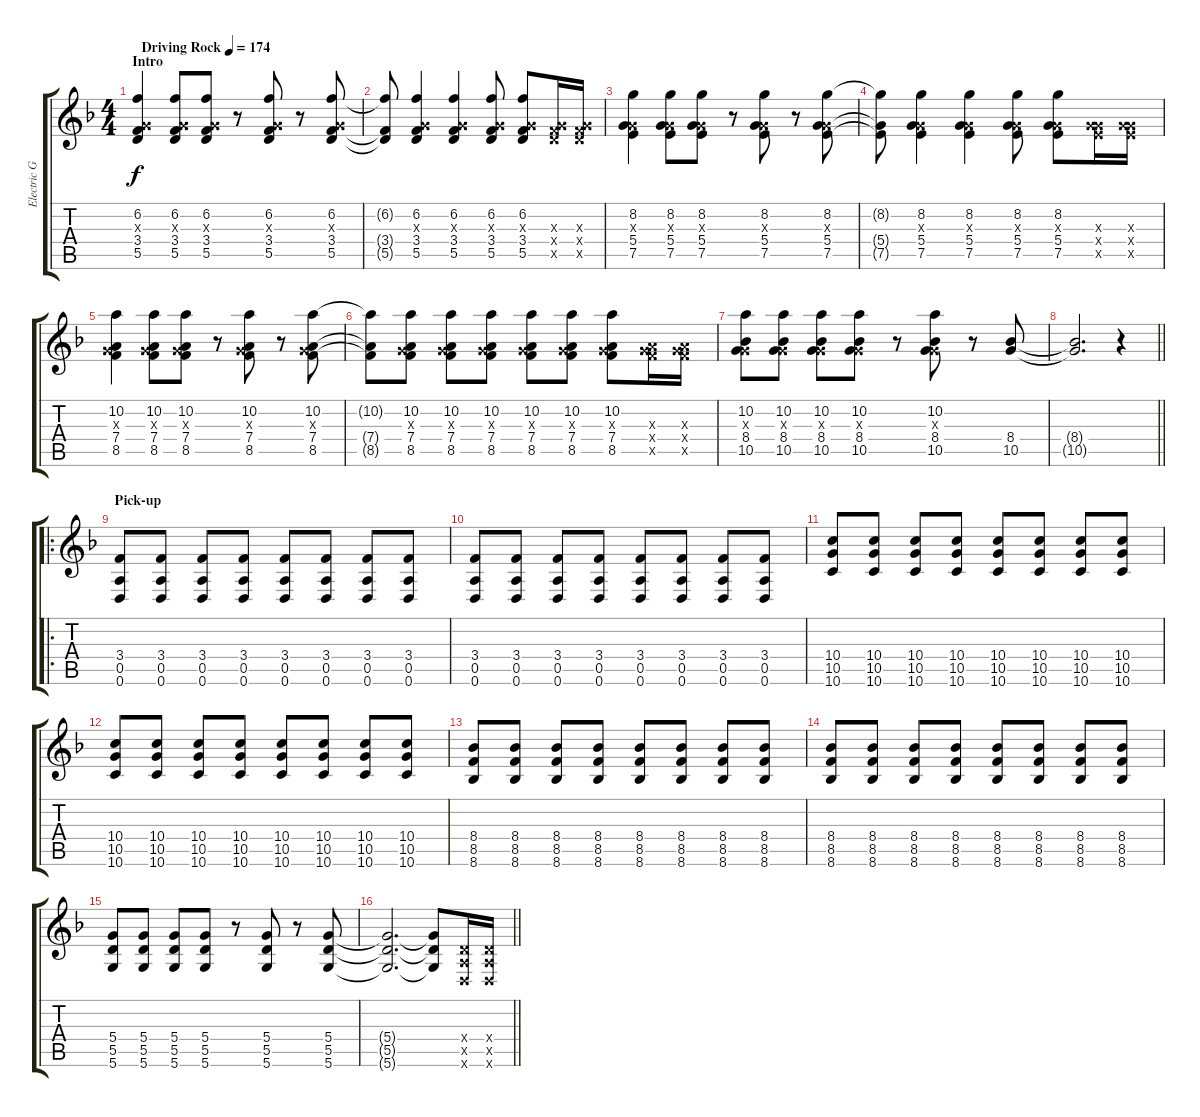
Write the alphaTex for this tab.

\track ("Electric Guitar 1" "Electric G") {instrument distortionguitar}
\staff {score tabs}
\tuning (E4 B3 G3 D3 A2 D2) {hide}
\ts (4 4)
\section ("" "Intro")
\tempo (174 "Driving Rock")
\clef g2
\ks dminor
(6.2 0.3{x} 3.4 5.5).4{dy f volume 11 balance 13 instrument electricguitarjazz} (6.2 0.3{x} 3.4 5.5).8 (6.2 0.3{x} 3.4 5.5).8 r.8 (6.2 0.3{x} 3.4 5.5).8 r.8 (6.2 0.3{x} 3.4 5.5).8 |
(6.2{t} 3.4{t} 5.5{t}).8 (6.2 0.3{x} 3.4 5.5).4 (6.2 0.3{x} 3.4 5.5).4 (6.2 0.3{x} 3.4 5.5).8 (6.2 0.3{x} 3.4 5.5).8 (0.3{x} 3.4{x} 5.5{x}).16 (0.3{x} 3.4{x} 5.5{x}).16 |
(8.2 0.3{x} 5.4 7.5).4 (8.2 0.3{x} 5.4 7.5).8 (8.2 0.3{x} 5.4 7.5).8 r.8 (8.2 0.3{x} 5.4 7.5).8 r.8 (8.2 0.3{x} 5.4 7.5).8 |
(8.2{t} 5.4{t} 7.5{t}).8 (8.2 0.3{x} 5.4 7.5).4 (8.2 0.3{x} 5.4 7.5).4 (8.2 0.3{x} 5.4 7.5).8 (8.2 0.3{x} 5.4 7.5).8 (0.3{x} 5.4{x} 7.5{x}).16 (0.3{x} 5.4{x} 7.5{x}).16 |
(10.2 0.3{x} 7.4 8.5).4 (10.2 0.3{x} 7.4 8.5).8 (10.2 0.3{x} 7.4 8.5).8 r.8 (10.2 0.3{x} 7.4 8.5).8 r.8 (10.2 0.3{x} 7.4 8.5).8 |
(10.2{t} 7.4{t} 8.5{t}).8 (10.2 0.3{x} 7.4 8.5).8 (10.2 0.3{x} 7.4 8.5).8 (10.2 0.3{x} 7.4 8.5).8 (10.2 0.3{x} 7.4 8.5).8 (10.2 0.3{x} 7.4 8.5).8 (10.2 0.3{x} 7.4 8.5).8 (0.3{x} 7.4{x} 8.5{x}).16 (0.3{x} 7.4{x} 8.5{x}).16 |
(10.2 0.3{x} 8.4 10.5).8 (10.2 0.3{x} 8.4 10.5).8 (10.2 0.3{x} 8.4 10.5).8 (10.2 0.3{x} 8.4 10.5).8 r.8 (10.2 0.3{x} 8.4 10.5).8 r.8 (8.4 10.5).8 |
\barLineRight lightlight
(8.4{t} 10.5{t}).2{d} r.4 |
\ro
\section ("" "Pick-up")
(3.4 0.5 0.6).8{volume 14 balance 0 instrument distortionguitar} (3.4 0.5 0.6).8 (3.4 0.5 0.6).8 (3.4 0.5 0.6).8 (3.4 0.5 0.6).8 (3.4 0.5 0.6).8 (3.4 0.5 0.6).8 (3.4 0.5 0.6).8 |
(3.4 0.5 0.6).8 (3.4 0.5 0.6).8 (3.4 0.5 0.6).8 (3.4 0.5 0.6).8 (3.4 0.5 0.6).8 (3.4 0.5 0.6).8 (3.4 0.5 0.6).8 (3.4 0.5 0.6).8 |
(10.4 10.5 10.6).8 (10.4 10.5 10.6).8 (10.4 10.5 10.6).8 (10.4 10.5 10.6).8 (10.4 10.5 10.6).8 (10.4 10.5 10.6).8 (10.4 10.5 10.6).8 (10.4 10.5 10.6).8 |
(10.4 10.5 10.6).8 (10.4 10.5 10.6).8 (10.4 10.5 10.6).8 (10.4 10.5 10.6).8 (10.4 10.5 10.6).8 (10.4 10.5 10.6).8 (10.4 10.5 10.6).8 (10.4 10.5 10.6).8 |
(8.4 8.5 8.6).8 (8.4 8.5 8.6).8 (8.4 8.5 8.6).8 (8.4 8.5 8.6).8 (8.4 8.5 8.6).8 (8.4 8.5 8.6).8 (8.4 8.5 8.6).8 (8.4 8.5 8.6).8 |
(8.4 8.5 8.6).8 (8.4 8.5 8.6).8 (8.4 8.5 8.6).8 (8.4 8.5 8.6).8 (8.4 8.5 8.6).8 (8.4 8.5 8.6).8 (8.4 8.5 8.6).8 (8.4 8.5 8.6).8 |
(5.4 5.5 5.6).8 (5.4 5.5 5.6).8 (5.4 5.5 5.6).8 (5.4 5.5 5.6).8 r.8 (5.4 5.5 5.6).8 r.8 (5.4 5.5 5.6).8 |
\barLineRight lightlight
(5.4{t} 5.5{t} 5.6{t}).2{d} (5.4{t} 5.5{t} 5.6{t}).8 (0.4{x} 0.5{x} 0.6{x}).16 (0.4{x} 0.5{x} 0.6{x}).16
